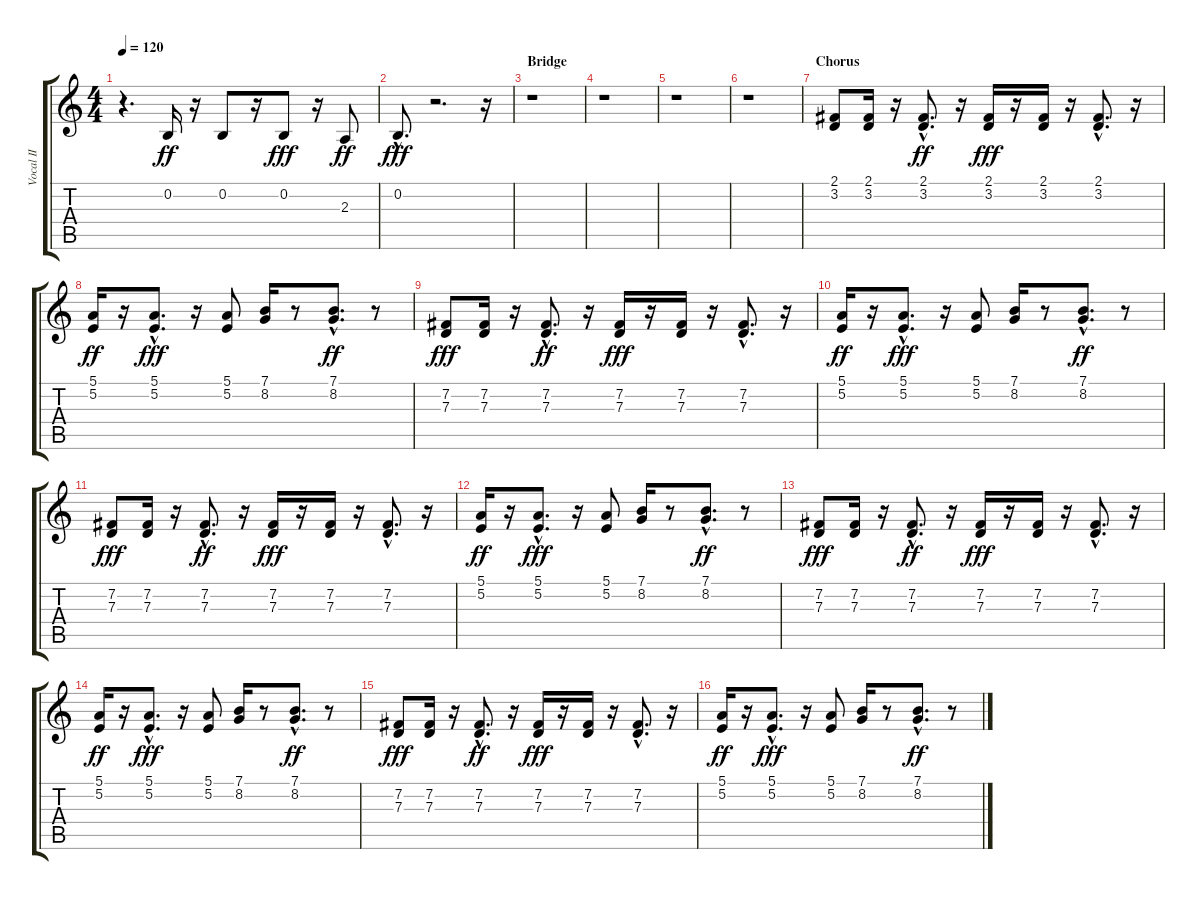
\track ("Vocal II" "Vocal II") {instrument honkytonkpiano}
\staff {score tabs}
\tuning (E4 B3 G3 D3 A2 E2) {hide}
\ts (4 4)
\tempo 120
\clef g2
\ks c
r.4{d dy ff} 0.2.16 r.16 0.2.8 r.16 0.2.8{dy fff} r.16 2.3.8{dy ff} |
0.2{hac}.8{d dy fff} r.2{d} r.16 |
\section ("" "Bridge")
r.1 |
r.1 |
r.1 |
r.1 |
\section ("" "Chorus")
(2.1 3.2).8 (2.1 3.2).16 r.16 (2.1{hac} 3.2{hac}).8{d dy ff} r.16 (2.1 3.2).16{dy fff} r.16 (2.1 3.2).16 r.16 (2.1{hac} 3.2{hac}).8{d} r.16 |
(5.1 5.2).16{dy ff} r.16 (5.1{hac} 5.2{hac}).8{d dy fff} r.16 (5.1 5.2).8 (7.1 8.2).16 r.8 (7.1{hac} 8.2{hac}).8{d dy ff} r.8 |
(7.2 7.3).8{dy fff} (7.2 7.3).16 r.16 (7.2{hac} 7.3{hac}).8{d dy ff} r.16 (7.2 7.3).16{dy fff} r.16 (7.2 7.3).16 r.16 (7.2{hac} 7.3{hac}).8{d} r.16 |
(5.1 5.2).16{dy ff} r.16 (5.1{hac} 5.2{hac}).8{d dy fff} r.16 (5.1 5.2).8 (7.1 8.2).16 r.8 (7.1{hac} 8.2{hac}).8{d dy ff} r.8 |
(7.2 7.3).8{dy fff} (7.2 7.3).16 r.16 (7.2{hac} 7.3{hac}).8{d dy ff} r.16 (7.2 7.3).16{dy fff} r.16 (7.2 7.3).16 r.16 (7.2{hac} 7.3{hac}).8{d} r.16 |
(5.1 5.2).16{dy ff} r.16 (5.1{hac} 5.2{hac}).8{d dy fff} r.16 (5.1 5.2).8 (7.1 8.2).16 r.8 (7.1{hac} 8.2{hac}).8{d dy ff} r.8 |
(7.2 7.3).8{dy fff} (7.2 7.3).16 r.16 (7.2{hac} 7.3{hac}).8{d dy ff} r.16 (7.2 7.3).16{dy fff} r.16 (7.2 7.3).16 r.16 (7.2{hac} 7.3{hac}).8{d} r.16 |
(5.1 5.2).16{dy ff} r.16 (5.1{hac} 5.2{hac}).8{d dy fff} r.16 (5.1 5.2).8 (7.1 8.2).16 r.8 (7.1{hac} 8.2{hac}).8{d dy ff} r.8 |
(7.2 7.3).8{dy fff} (7.2 7.3).16 r.16 (7.2{hac} 7.3{hac}).8{d dy ff} r.16 (7.2 7.3).16{dy fff} r.16 (7.2 7.3).16 r.16 (7.2{hac} 7.3{hac}).8{d} r.16 |
(5.1 5.2).16{dy ff} r.16 (5.1{hac} 5.2{hac}).8{d dy fff} r.16 (5.1 5.2).8 (7.1 8.2).16 r.8 (7.1{hac} 8.2{hac}).8{d dy ff} r.8
